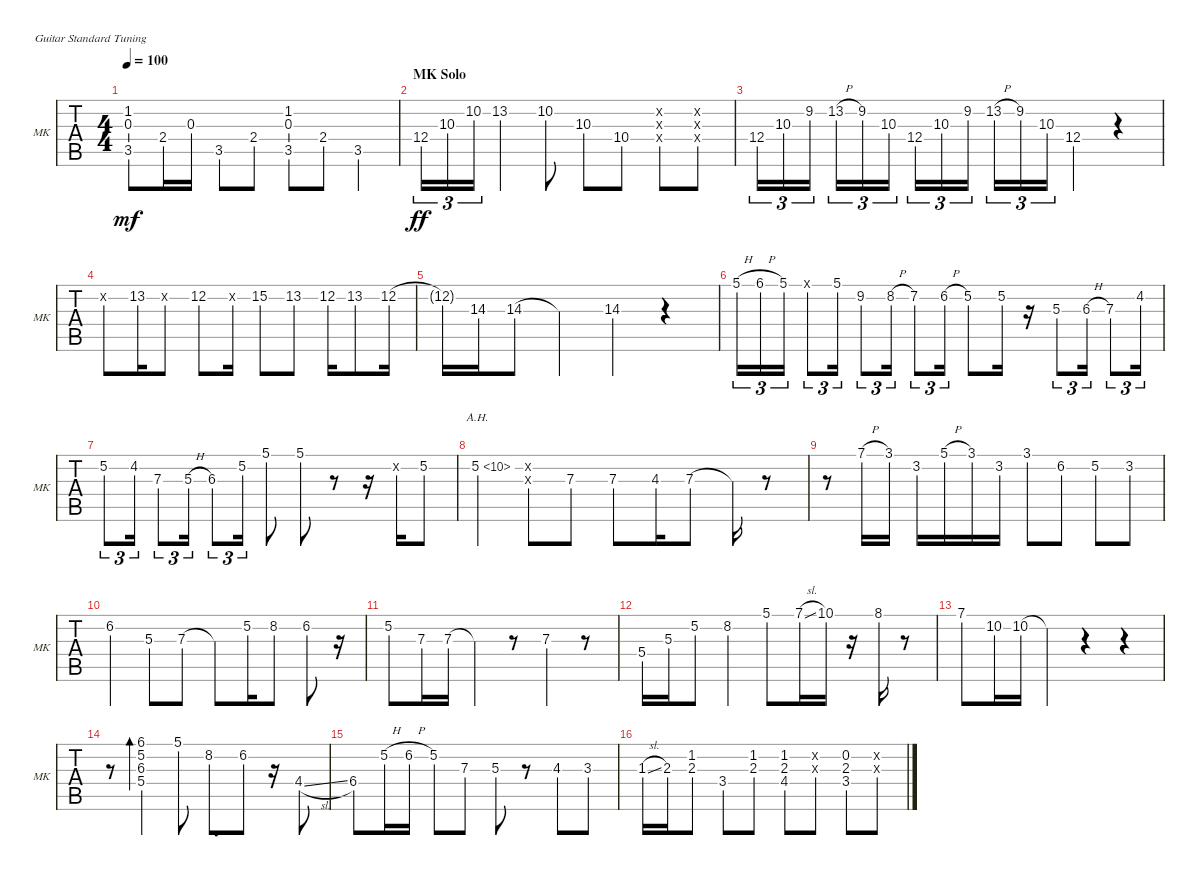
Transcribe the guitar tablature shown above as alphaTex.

\bracketExtendMode groupsimilarinstruments
\singleTrackTrackNamePolicy allsystems
\multiTrackTrackNamePolicy allsystems
\firstSystemTrackNameOrientation horizontal
\otherSystemsTrackNameOrientation horizontal
\track ("Mark Knopfler" "MK") {instrument acousticguitarsteel}
\staff {tabs}
\tuning (E4 B3 G3 D3 A2 E2)
\ts (4 4)
\scale
0.490764
\tempo 100
\accidentals auto
\clef g2
\ottava regular
\simile none
\ks c
(1.2 0.3 3.5).8{dy mf} 2.4.16 0.3.16 3.5.8 2.4.8 (1.2 0.3 3.5).8 2.4.8 3.5.4 |
\section ("" "MK Solo")
\scale
0.488007
\scale
0.458352 12.4{rf 1}.16{tu (3 2) dy ff} 10.3{rf 2}.16{tu (3 2)} 10.2{rf 3}.16{tu (3 2)} 13.2{rf 1}.4 10.2.8 10.3.8 10.4.8 (0.2{x} 0.3{x} 0.4{x}).8 (0.2{x} 0.3{x} 0.4{x}).8 |
\scale
0.511975
\scale
0.541586 12.4{rf 1}.16{tu (3 2)} 10.3{rf 2}.16{tu (3 2)} 9.2{rf 3}.16{tu (3 2)} 13.2{h rf 1}.16{tu (3 2)} 9.2.16{tu (3 2)} 10.3{rf 2}.16{tu (3 2)} 12.4{rf 1}.16{tu (3 2)} 10.3{rf 2}.16{tu (3 2)} 9.2{rf 3}.16{tu (3 2)} 13.2{h rf 1}.16{tu (3 2)} 9.2.16{tu (3 2)} 10.3{rf 2}.16{tu (3 2)} 12.4{rf 1}.4 r.4 |
\scale
0.477673
\scale
0.462584 0.2{x}.8 13.2.16 0.2{x}.8 12.2.8 0.2{x}.16 15.2.8 13.2.8 12.2.16 13.2.8 12.2.16 |
\scale
0.52206
\scale
0.537201 12.2{t}.16 14.3.16 14.3.8 14.3{t}.4 14.3.4 r.4 |
\scale
0.503076
\scale
0.541325 5.1{h rf 2}.16{tu (3 2)} 6.1{h}.16{tu (3 2)} 5.1.16{tu (3 2)} 0.1{x}.8{tu (3 2)} 5.1{rf 2}.16{tu (3 2)} 9.2{rf 1}.8{tu (3 2)} 8.2{h rf 2}.16{tu (3 2)} 7.2.8{tu (3 2)} 6.2{h rf 2}.16{tu (3 2)} 5.2.8 5.2{rf 2}.16 r.16 5.3{rf 1}.8{tu (3 2)} 6.3{h rf 2}.16{tu (3 2)} 7.3.8{tu (3 2)} 4.2{rf 2}.16{tu (3 2)} |
\scale
0.496863
\scale
0.458627 5.2{rf 1}.8{tu (3 2)} 4.2{rf 2}.16{tu (3 2)} 7.3{rf 1}.8{tu (3 2)} 5.3{h rf 2}.16{tu (3 2)} 6.3.8{tu (3 2)} 5.2{rf 2}.16{tu (3 2)} 5.1{rf 3}.8 5.1{rf 3}.8 r.8 r.16 0.2{x}.16 5.2.8 |
\scale
0.509136
\scale
0.469424 5.2{ah 5}.4 (0.2{x} 0.3{x}).8 7.3.8 7.3.8 4.3.16 7.3.8 7.3{t}.16 r.8 |
\scale
0.490764
\scale
0.530562 r.8 7.1{h}.16 3.1.16 3.2.16 5.1{h}.16 3.1.16 3.2.16 3.1.8 6.2.8 5.2.8 3.2.8 |
\scale
0.501985
\scale
0.339567 6.2.4 5.3.8 7.3.8 7.3{t}.8 5.2.16 8.2.8 6.2.8 r.16 |
\scale
0.497877
\scale
0.262584 5.2.8 7.3.16 7.3.16 7.3{t}.4 r.8 7.3.4 r.8 |
\scale
0.499125
\scale
0.397806 5.4.16 5.3.16 5.2.8 8.2.4 5.1.8 7.1{sl}.16 10.1.16 r.16 8.1.16 r.8 |
\scale
0.500722
\scale
0.315696 7.1.8 10.2.16 10.2.16 10.2{t}.4 r.4 r.4 |
\scale
0.499338
\scale
0.331578 r.8 (6.1 5.2 6.3 5.4).4{bd 240} 5.1.8 8.2.8{d} 6.2.8 r.16 4.4{sl}.8 |
\scale
0.500632
\scale
0.352641 6.4.8 5.2{h}.16 6.2{h}.16 5.2.8 7.3.8 5.3.8 r.8 4.3.8 3.3.8 |
\scale
0.503415
\scale
0.508101 1.3{sl}.16 2.3.16 (1.2 2.3).8 3.4.8 (1.2 2.3).8 (1.2 2.3 4.4).8 (0.2{x} 0.3{x}).8 (0.2 2.3 3.4).8 (0.2{x} 0.3{x}).8
